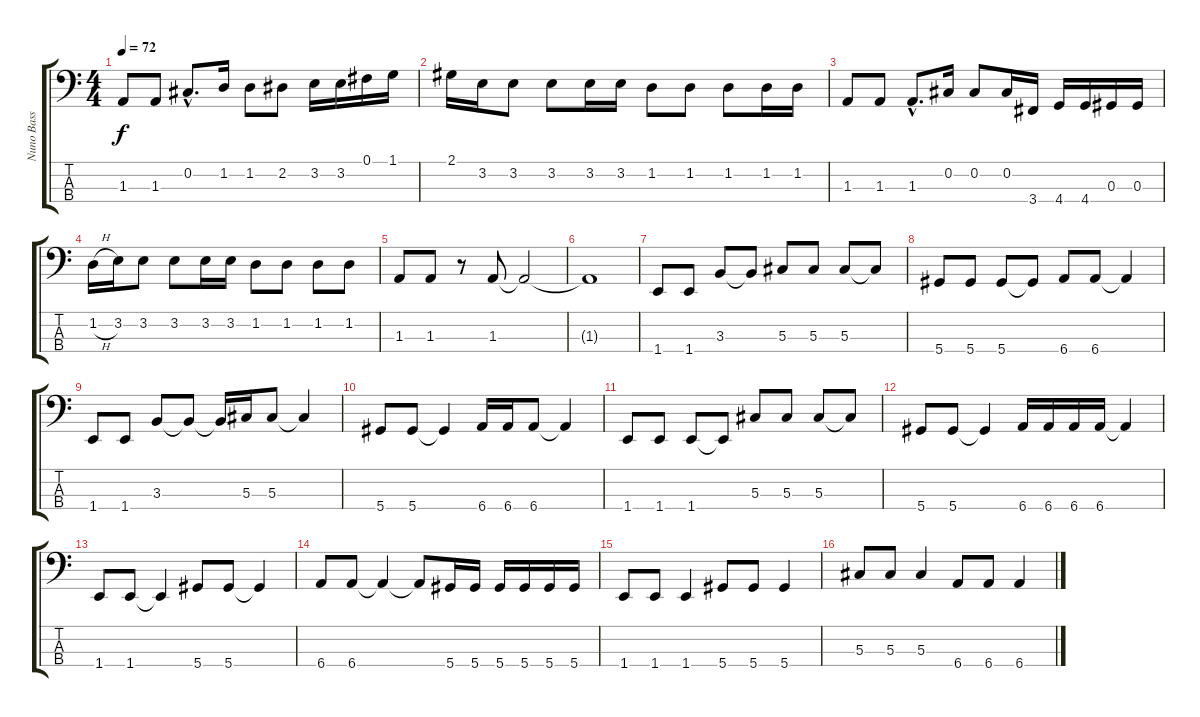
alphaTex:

\track ("Nuno Bass" "Nuno Bass") {instrument acousticbass}
\staff {score tabs}
\tuning (Gb2 Db2 Ab1 Eb1) {hide}
\ts (4 4)
\tempo 72
\clef f4
\ks c
1.3.8{dy f} 1.3.8 0.2{hac}.8{d} 1.2.16 1.2.8 2.2.8 3.2.16 3.2.16 0.1.16 1.1.16 |
2.1.16 3.2.16 3.2.8 3.2.8 3.2.16 3.2.16 1.2.8 1.2.8 1.2.8 1.2.16 1.2.16 |
1.3.8 1.3.8 1.3{hac}.8{d} 0.2.16 0.2.8 0.2.16 3.4.16 4.4.16 4.4.16 0.3.16 0.3.16 |
1.2{h}.16 3.2.16 3.2.8 3.2.8 3.2.16 3.2.16 1.2.8 1.2.8 1.2.8 1.2.8 |
1.3.8 1.3.8 r.8 1.3.8 1.3{t}.2 |
1.3{t}.1 |
1.4.8 1.4.8 3.3.8 3.3{t}.8 5.3.8 5.3.8 5.3.8 5.3{t}.8 |
5.4.8 5.4.8 5.4.8 5.4{t}.8 6.4.8 6.4.8 6.4{t}.4 |
1.4.8 1.4.8 3.3.8 3.3{t}.8 3.3{t}.16 5.3.16 5.3.8 5.3{t}.4 |
5.4.8 5.4.8 5.4{t}.4 6.4.16 6.4.16 6.4.8 6.4{t}.4 |
1.4.8 1.4.8 1.4.8 1.4{t}.8 5.3.8 5.3.8 5.3.8 5.3{t}.8 |
5.4.8 5.4.8 5.4{t}.4 6.4.16 6.4.16 6.4.16 6.4.16 6.4{t}.4 |
1.4.8 1.4.8 1.4{t}.4 5.4.8 5.4.8 5.4{t}.4 |
6.4.8 6.4.8 6.4{t}.4 6.4{t}.8 5.4.16 5.4.16 5.4.16 5.4.16 5.4.16 5.4.16 |
1.4.8 1.4.8 1.4.4 5.4.8 5.4.8 5.4.4 |
5.3.8 5.3.8 5.3.4 6.4.8 6.4.8 6.4.4
